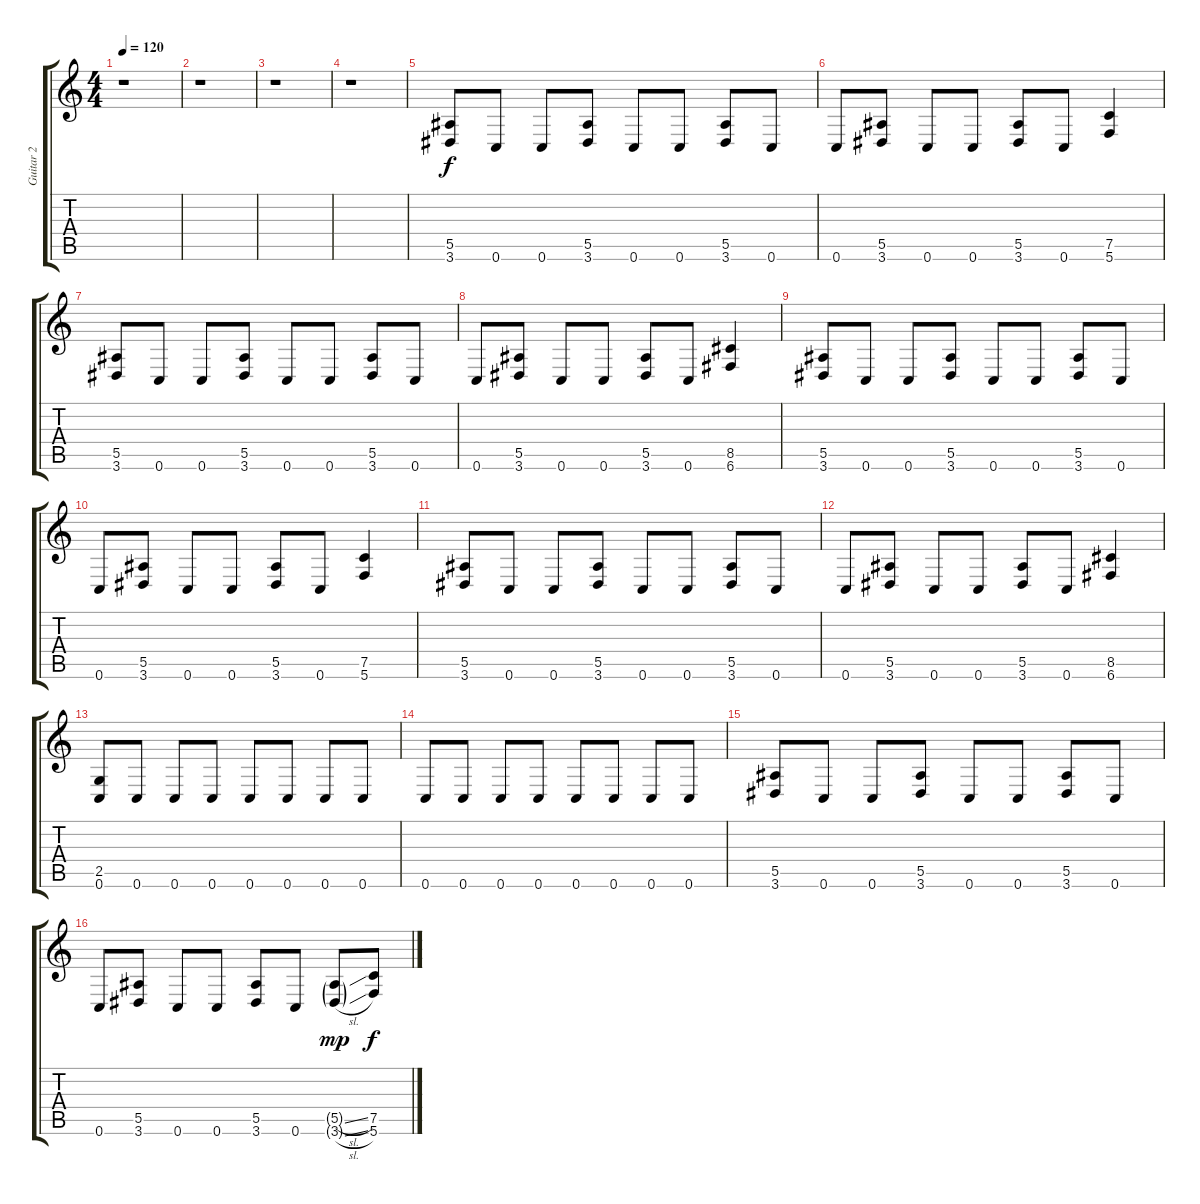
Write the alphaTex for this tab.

\track ("Guitar 2" "Guitar 2") {instrument distortionguitar}
\staff {score tabs}
\tuning (C4 G3 Eb3 Bb2 F2 C2) {hide}
\ts (4 4)
\tempo 120
\clef g2
\ks c
r.1{dy f instrument distortionguitar} |
r.1 |
r.1 |
r.1 |
(5.5 3.6).8 0.6.8 0.6.8 (5.5 3.6).8 0.6.8 0.6.8 (5.5 3.6).8 0.6.8 |
0.6.8 (5.5 3.6).8 0.6.8 0.6.8 (5.5 3.6).8 0.6.8 (7.5 5.6).4 |
(5.5 3.6).8 0.6.8 0.6.8 (5.5 3.6).8 0.6.8 0.6.8 (5.5 3.6).8 0.6.8 |
0.6.8 (5.5 3.6).8 0.6.8 0.6.8 (5.5 3.6).8 0.6.8 (8.5 6.6).4 |
(5.5 3.6).8 0.6.8 0.6.8 (5.5 3.6).8 0.6.8 0.6.8 (5.5 3.6).8 0.6.8 |
0.6.8 (5.5 3.6).8 0.6.8 0.6.8 (5.5 3.6).8 0.6.8 (7.5 5.6).4 |
(5.5 3.6).8 0.6.8 0.6.8 (5.5 3.6).8 0.6.8 0.6.8 (5.5 3.6).8 0.6.8 |
0.6.8 (5.5 3.6).8 0.6.8 0.6.8 (5.5 3.6).8 0.6.8 (8.5 6.6).4 |
(2.5 0.6).8 0.6.8 0.6.8 0.6.8 0.6.8 0.6.8 0.6.8 0.6.8 |
0.6.8 0.6.8 0.6.8 0.6.8 0.6.8 0.6.8 0.6.8 0.6.8 |
(5.5 3.6).8 0.6.8 0.6.8 (5.5 3.6).8 0.6.8 0.6.8 (5.5 3.6).8 0.6.8 |
0.6.8 (5.5 3.6).8 0.6.8 0.6.8 (5.5 3.6).8 0.6.8 (5.5{sl g} 3.6{sl g}).8{dy mp} (7.5 5.6).8{dy f}
